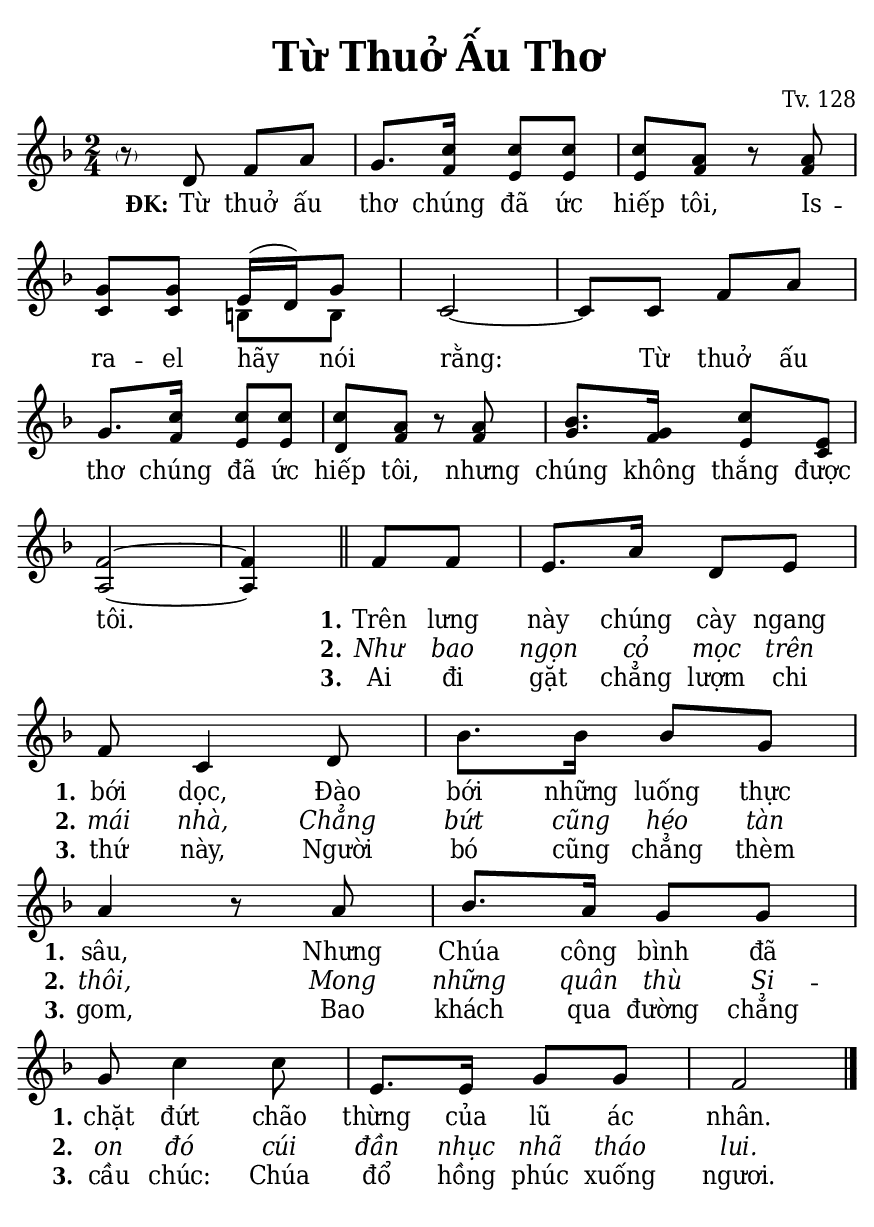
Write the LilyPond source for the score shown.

% Cài đặt chung\
\version "2.22.1"
\include "english.ly"

\header {
  title = \markup { \fontsize #1 "Từ Thuở Ấu Thơ" }
  composer = "Tv. 128"
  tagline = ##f
}

% mã nguồn cho những chức năng chưa hỗ trợ trong phiên bản lilypond hiện tại
% cung cấp bởi cộng đồng lilypond khi gửi email đến lilypond-user@gnu.org
% Đổi kích thước nốt cho bè phụ
notBePhu =
#(define-music-function (font-size music) (number? ly:music?)
   (for-some-music
     (lambda (m)
       (if (music-is-of-type? m 'rhythmic-event)
           (begin
             (set! (ly:music-property m 'tweaks)
                   (cons `(font-size . ,font-size)
                         (ly:music-property m 'tweaks)))
             #t)
           #f))
     music)
   music)

% in số phiên khúc trên mỗi dòng
#(define (add-grob-definition grob-name grob-entry)
     (set! all-grob-descriptions
           (cons ((@@ (lily) completize-grob-entry)
                  (cons grob-name grob-entry))
                 all-grob-descriptions)))

#(add-grob-definition
    'StanzaNumberSpanner
    `((direction . ,LEFT)
      (font-series . bold)
      (padding . 1.0)
      (side-axis . ,X)
      (stencil . ,ly:text-interface::print)
      (X-offset . ,ly:side-position-interface::x-aligned-side)
      (Y-extent . ,grob::always-Y-extent-from-stencil)
      (meta . ((class . Spanner)
               (interfaces . (font-interface
                              side-position-interface
                              stanza-number-interface
                              text-interface))))))

\layout {
    \context {
      \Global
      \grobdescriptions #all-grob-descriptions
    }
    \context {
      \Score
      \remove Stanza_number_align_engraver
      \consists
        #(lambda (context)
           (let ((texts '())
                 (syllables '()))
             (make-engraver
              (acknowledgers
               ((stanza-number-interface engraver grob source-engraver)
                  (set! texts (cons grob texts)))
               ((lyric-syllable-interface engraver grob source-engraver)
                  (set! syllables (cons grob syllables))))
              ((stop-translation-timestep engraver)
                 (for-each
                  (lambda (text)
                    (for-each
                     (lambda (syllable)
                       (ly:pointer-group-interface::add-grob
                        text
                        'side-support-elements
                        syllable))
                     syllables))
                  texts)
                 (set! syllables '())))))
    }
    \context {
      \Lyrics
      \remove Stanza_number_engraver
      \consists
        #(lambda (context)
           (let ((text #f)
                 (last-stanza #f))
             (make-engraver
              ((process-music engraver)
                 (let ((stanza (ly:context-property context 'stanza #f)))
                   (if (and stanza (not (equal? stanza last-stanza)))
                       (let ((column (ly:context-property context
'currentCommandColumn)))
                         (set! last-stanza stanza)
                         (if text
                             (ly:spanner-set-bound! text RIGHT column))
                         (set! text (ly:engraver-make-grob engraver
'StanzaNumberSpanner '()))
                         (ly:grob-set-property! text 'text stanza)
                         (ly:spanner-set-bound! text LEFT column)))))
              ((finalize engraver)
                 (if text
                     (let ((column (ly:context-property context
'currentCommandColumn)))
                       (ly:spanner-set-bound! text RIGHT column)))))))
      \override StanzaNumberSpanner.horizon-padding = 10000
    }
}

stanzaReminderOff =
  \temporary \override StanzaNumberSpanner.after-line-breaking =
     #(lambda (grob)
        ;; Can be replaced with (not (first-broken-spanner? grob)) in 2.23.
        (if (let ((siblings (ly:spanner-broken-into (ly:grob-original grob))))
              (and (pair? siblings)
                   (not (eq? grob (car siblings)))))
            (ly:grob-suicide! grob)))

stanzaReminderOn = \undo \stanzaReminderOff
% kết thúc mã nguồn

% Nhạc phiên khúc
nhacPhienKhucSop = \relative c' {
  \parenthesize r8 d f a |
  g8. c16 c8 c |
  c a r a |
  g g e16 (d) g8 |
  c,2 ~ |
  c8 c f a |
  g8. c16 c8 c |
  c a r a |
  bf8. g16 c8 e, |
  f2 ~ |
  f4 \bar "||"
  
  f8 f |
  e8. a16 d,8 e |
  f c4 d8 |
  bf'8. bf16 bf8 g |
  a4 r8 a |
  bf8. a16 g8 g |
  g c4 c8 |
  e,8. e16 g8 g |
  f2 \bar "|."
}

nhacPhienKhucAlto = \relative c' {
  \parenthesize r8 d f a |
  g8. f16 e8 e |
  e f r f |
  c c b! [b] |
  c2 ~ |
  c8 c f a |
  g8. f16 e8 e |
  d f r f |
  g8. f16 e8 c |
  a2 ~ |
  a4
}

% Lời phiên khúc
loiPhienKhucSop = \lyrics {
  \stanzaReminderOff
  \set stanza = "ĐK:"
  Từ thuở ấu thơ chúng đã ức hiếp tôi,
  Is -- ra -- el hãy nói rằng:
  Từ thuở ấu thơ chúng đã ức hiếp tôi,
  nhưng chúng không thắng được tôi.
  \stanzaReminderOn
  <<
    {
      \set stanza = "1."
      Trên lưng này chúng cày ngang bới dọc,
      Đào bới những luống thực sâu,
      Nhưng Chúa công bình đã chặt đứt
      chão thừng của lũ ác nhân.
    }
    \new Lyrics {
	    \set associatedVoice = "beSop"
	    \set stanza = "2."
      \override Lyrics.LyricText.font-shape = #'italic
	    Như bao ngọn cỏ mọc trên mái nhà,
	    Chẳng bứt cũng héo tàn thôi,
	    Mong những quân thù Si -- on đó
	    cúi đần nhục nhã tháo lui.
    }
    \new Lyrics {
	    \set associatedVoice = "beSop"
	    \set stanza = "3."
	    Ai đi gặt chẳng lượm chi thứ này,
	    Người bó cũng chẳng thèm gom,
	    Bao khách qua đường chẳng cầu chúc:
	    Chúa đổ hồng phúc xuống ngươi.
    }
  >>
}

% Dàn trang
\paper {
  #(set-paper-size "a5")
  top-margin = 3\mm
  bottom-margin = 3\mm
  left-margin = 3\mm
  right-margin = 3\mm
  indent = #0
  #(define fonts
	 (make-pango-font-tree "Deja Vu Serif Condensed"
	 		       "Deja Vu Serif Condensed"
			       "Deja Vu Serif Condensed"
			       (/ 20 20)))
  print-page-number = ##f
}

TongNhip = {
  \key f \major \time 2/4
  \set Timing.beamExceptions = #'()
  \set Timing.baseMoment = #(ly:make-moment 1/4)
}

\score {
  \new ChoirStaff <<
    \new Staff \with {
        \consists "Merge_rests_engraver"
        printPartCombineTexts = ##f
      }
      <<
      \new Voice \TongNhip \partCombine 
        \nhacPhienKhucSop
        \notBePhu -1 { \nhacPhienKhucAlto }
      \new NullVoice = beSop \nhacPhienKhucSop
      \new Lyrics \lyricsto beSop \loiPhienKhucSop
      >>
  >>
  \layout {
    \override Lyrics.LyricSpace.minimum-distance = #1.5
    \override Score.BarNumber.break-visibility = ##(#f #f #f)
    \override Score.SpacingSpanner.uniform-stretching = ##t
  } 
}
